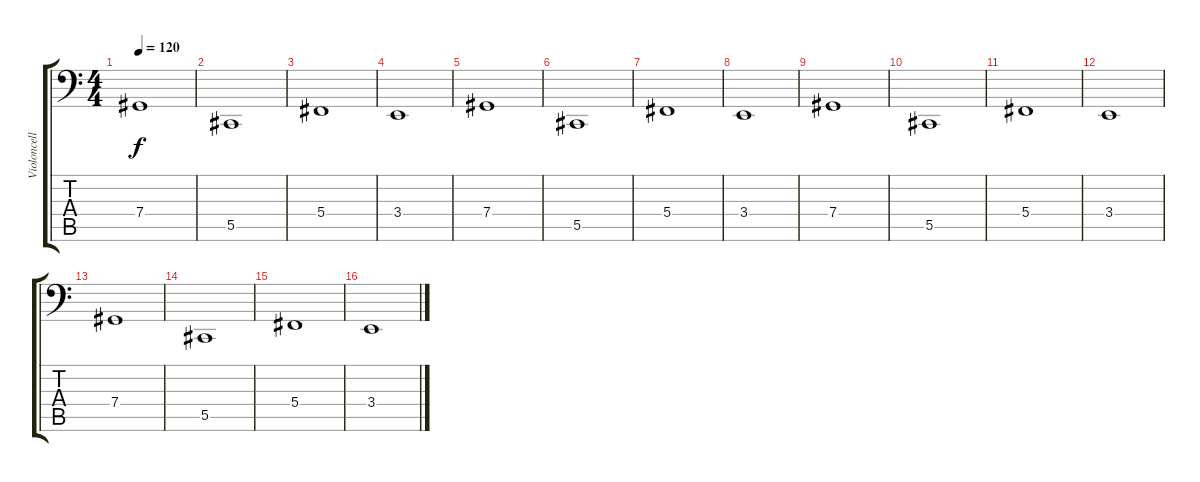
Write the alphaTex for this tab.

\track ("Violoncello" "Violoncell") {instrument cello}
\staff {score tabs}
\tuning (Eb3 Bb2 Gb2 Db2 Ab1 Eb1) {hide}
\ts (4 4)
\tempo 120
\clef f4
\ks c
7.4.1{dy f} |
5.5.1 |
5.4.1 |
3.4.1 |
7.4.1 |
5.5.1 |
5.4.1 |
3.4.1 |
7.4.1 |
5.5.1 |
5.4.1 |
3.4.1 |
7.4.1 |
5.5.1 |
5.4.1 |
3.4.1
